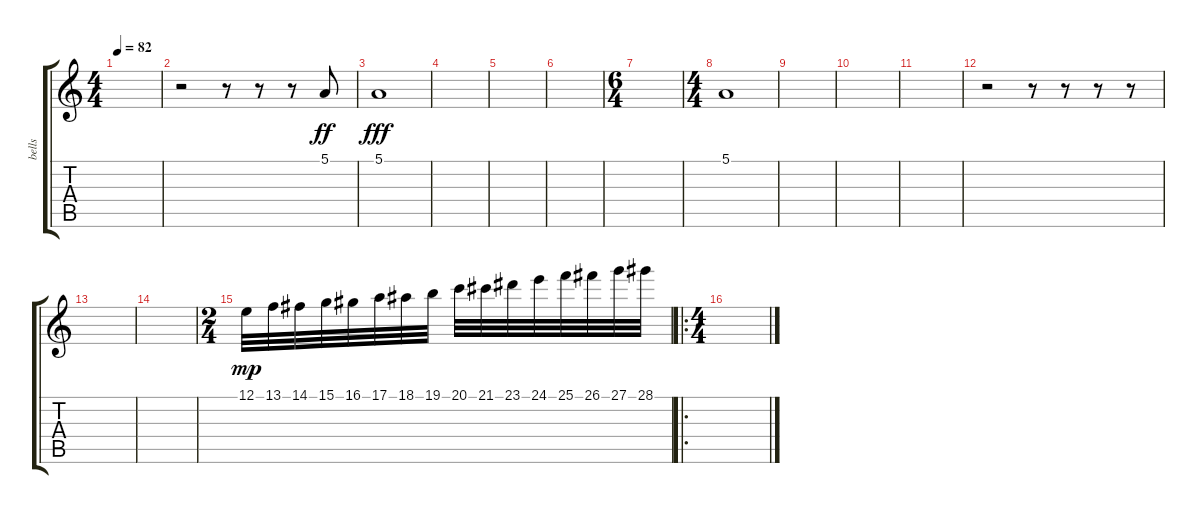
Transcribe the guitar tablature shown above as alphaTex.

\track ("bells" "bells") {instrument tubularbells}
\staff {score tabs}
\tuning (E4 B3 G3 D3 A2 E2) {hide}
\ts (4 4)
\tempo 82
\clef g2
\ks c
|
r.2 r.8 r.8 r.8 5.1.8{dy ff} |
5.1.1{dy fff} |
|
|
|
\ts (6 4)
|
\ts (4 4)
5.1.1 |
|
|
|
r.2 r.8 r.8 r.8 r.8 |
|
|
\ts (2 4)
12.1.32{dy mp instrument celesta} 13.1.32 14.1.32 15.1.32 16.1.32 17.1.32 18.1.32 19.1.32 20.1.32 21.1.32 23.1.32 24.1.32 25.1.32 26.1.32 27.1.32 28.1.32 |
\ro
\ts (4 4)
